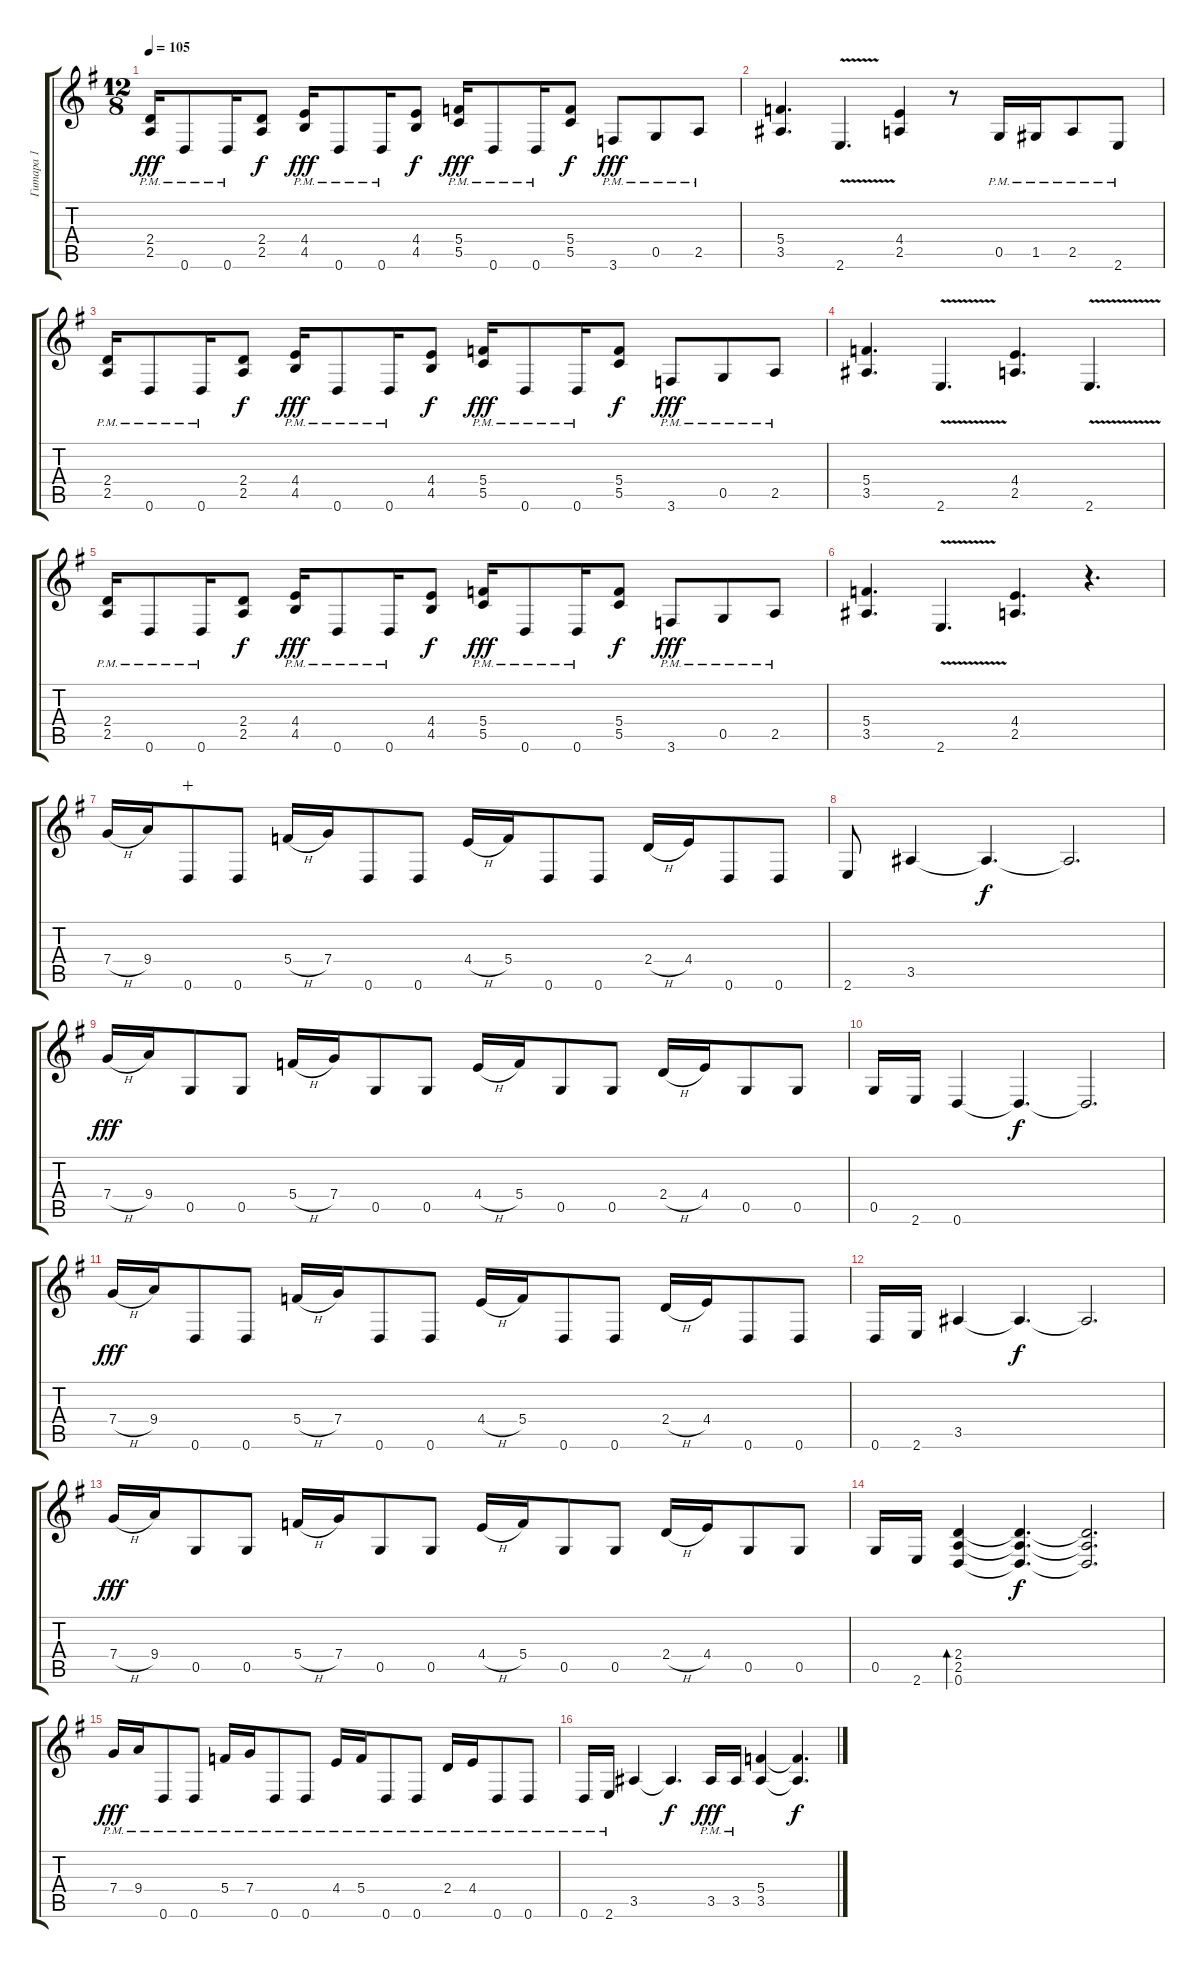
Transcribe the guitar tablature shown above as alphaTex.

\track ("Гитара 1" "Гитара 1") {instrument acousticguitarsteel}
\staff {score tabs}
\tuning (D4 A3 F3 C3 G2 D2) {hide}
\ts (12 8)
\tempo 105
\clef g2
\ks eminor
(2.4{pm} 2.5{pm}).16{dy fff instrument distortionguitar} 0.6{pm}.8 0.6{pm}.16 (2.4 2.5).8{dy f} (4.4{pm} 4.5{pm}).16{dy fff} 0.6{pm}.8 0.6{pm}.16 (4.4 4.5).8{dy f} (5.4{pm} 5.5{pm}).16{dy fff} 0.6{pm}.8 0.6{pm}.16 (5.4 5.5).8{dy f} 3.6{pm}.8{dy fff} 0.5{pm}.8 2.5{pm}.8 |
(5.4 3.5).4{d instrument distortionguitar} 2.6{v}.4{d} (4.4 2.5).4 r.8 0.5{pm}.16 1.5{pm}.16 2.5{pm}.8 2.6{pm}.8 |
(2.4{pm} 2.5{pm}).16{instrument distortionguitar} 0.6{pm}.8 0.6{pm}.16 (2.4 2.5).8{dy f} (4.4{pm} 4.5{pm}).16{dy fff} 0.6{pm}.8 0.6{pm}.16 (4.4 4.5).8{dy f} (5.4{pm} 5.5{pm}).16{dy fff} 0.6{pm}.8 0.6{pm}.16 (5.4 5.5).8{dy f} 3.6{pm}.8{dy fff} 0.5{pm}.8 2.5{pm}.8 |
(5.4 3.5).4{d instrument distortionguitar} 2.6{v}.4{d} (4.4 2.5).4{d} 2.6{v}.4{d} |
(2.4{pm} 2.5{pm}).16{instrument distortionguitar} 0.6{pm}.8 0.6{pm}.16 (2.4 2.5).8{dy f} (4.4{pm} 4.5{pm}).16{dy fff} 0.6{pm}.8 0.6{pm}.16 (4.4 4.5).8{dy f} (5.4{pm} 5.5{pm}).16{dy fff} 0.6{pm}.8 0.6{pm}.16 (5.4 5.5).8{dy f} 3.6{pm}.8{dy fff} 0.5{pm}.8 2.5{pm}.8 |
(5.4 3.5).4{d instrument distortionguitar} 2.6{v}.4{d} (4.4 2.5).4{d} r.4{d} |
7.4{h}.16{instrument acousticguitarsteel} 9.4.16 0.6.8{wahc} 0.6.8 5.4{h}.16 7.4.16 0.6.8 0.6.8 4.4{h}.16 5.4.16 0.6.8 0.6.8 2.4{h}.16 4.4.16 0.6.8 0.6.8 |
2.6.8 3.5.4 3.5{t}.4{d dy f} 3.5{t}.2{d} |
7.4{h}.16{dy fff} 9.4.16 0.5.8 0.5.8 5.4{h}.16 7.4.16 0.5.8 0.5.8 4.4{h}.16 5.4.16 0.5.8 0.5.8 2.4{h}.16 4.4.16 0.5.8 0.5.8 |
0.5.16 2.6.16 0.6.4 0.6{t}.4{d dy f} 0.6{t}.2{d} |
7.4{h}.16{dy fff} 9.4.16 0.6.8 0.6.8 5.4{h}.16 7.4.16 0.6.8 0.6.8 4.4{h}.16 5.4.16 0.6.8 0.6.8 2.4{h}.16 4.4.16 0.6.8 0.6.8 |
0.6.16 2.6.16 3.5.4 3.5{t}.4{d dy f} 3.5{t}.2{d} |
7.4{h}.16{dy fff} 9.4.16 0.5.8 0.5.8 5.4{h}.16 7.4.16 0.5.8 0.5.8 4.4{h}.16 5.4.16 0.5.8 0.5.8 2.4{h}.16 4.4.16 0.5.8 0.5.8 |
0.5.16 2.6.16 (2.4 2.5 0.6).4{bd 60} (2.4{t} 2.5{t} 0.6{t}).4{d dy f} (2.4{t} 2.5{t} 0.6{t}).2{d} |
7.4{pm}.16{dy fff instrument distortionguitar} 9.4{pm}.16 0.6{pm}.8 0.6{pm}.8 5.4{pm}.16 7.4{pm}.16 0.6{pm}.8 0.6{pm}.8 4.4{pm}.16 5.4{pm}.16 0.6{pm}.8 0.6{pm}.8 2.4{pm}.16 4.4{pm}.16 0.6{pm}.8 0.6{pm}.8 |
0.6{pm}.16{instrument distortionguitar} 2.6{pm}.16 3.5.4 3.5{t}.4{d dy f} 3.5{pm}.16{dy fff} 3.5{pm}.16 (5.4 3.5).4 (5.4{t} 3.5{t}).4{d dy f}
